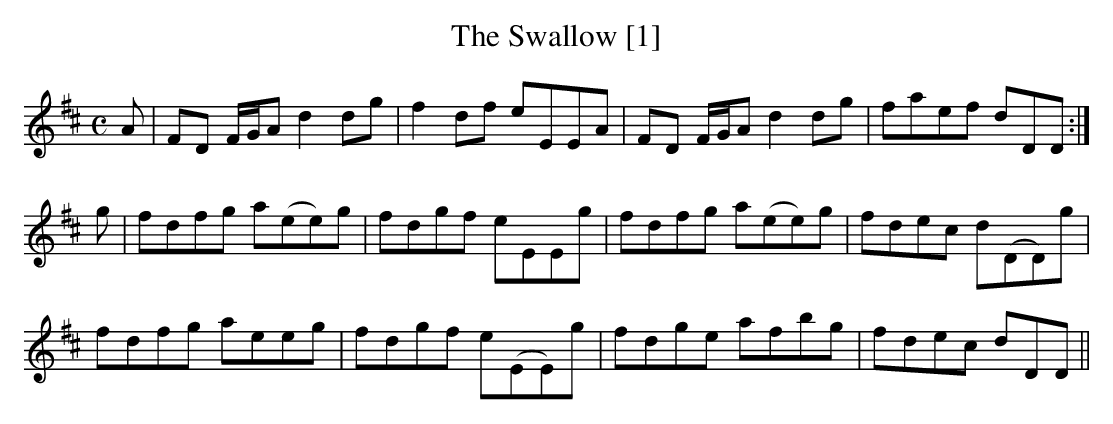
X:1
T:Swallow [1], The
M:C
L:1/8
K:D
A|FD F/G/A d2 dg|f2 df eEEA|FD F/G/A d2 dg|faef dDD:|
g|fdfg a(ee)g|fdgf eEEg|fdfg a(ee)g|fdec d(DD)g|
fdfg aeeg|fdgf e(EE)g|fdge afbg|fdec dDD||
